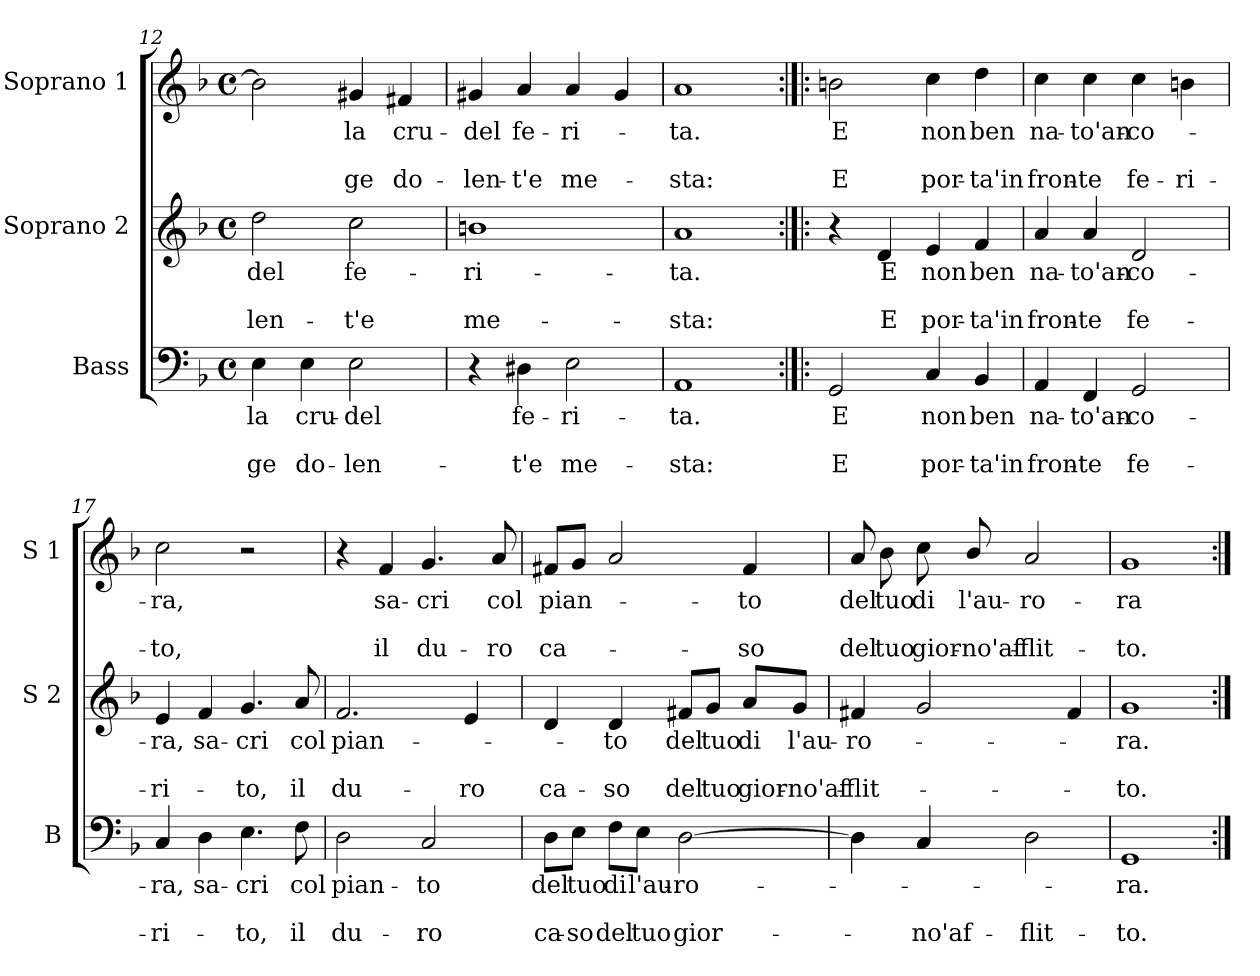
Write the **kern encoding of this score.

**kern	**text	**text	**text	**kern	**text	**text	**text	**kern	**text	**text	**text
*part3	*part3	*part3	*part3	*part2	*part2	*part2	*part2	*part1	*part1	*part1	*part1
*staff3	*staff3	*staff3	*staff3	*staff2	*staff2	*staff2	*staff2	*staff1	*staff1	*staff1	*staff1
*I"Bass	*	*	*	*I"Soprano 2	*	*	*	*I"Soprano 1	*	*	*
*I'B	*	*	*	*I'S 2	*	*	*	*I'S 1	*	*	*
*clefF4	*	*	*	*clefG2	*	*	*	*clefG2	*	*	*
*k[b-]	*	*	*	*k[b-]	*	*	*	*k[b-]	*	*	*
*F:	*	*	*	*F:	*	*	*	*F:	*	*	*
*M4/4	*	*	*	*M4/4	*	*	*	*M4/4	*	*	*
*met(c)	*	*	*	*met(c)	*	*	*	*met(c)	*	*	*
=12	=12	=12	=12	=12	=12	=12	=12	=12	=12	=12	=12
!	!LO:LY:b	!	!LO:LY:b	!	!LO:LY:b	!	!LO:LY:b	!	!	!	!
4E\	-la	.	-ge	2dd\	-del	.	-len-	2b\]	.	.	.
!	!LO:LY:b	!	!LO:LY:b	!	!	!	!	!	!	!	!
4E\	cru-	.	do-	.	.	.	.	.	.	.	.
!	!LO:LY:b	!	!LO:LY:b	!	!LO:LY:b	!	!LO:LY:b	!	!LO:LY:b	!	!LO:LY:b
2E\	-del	.	-len-	2cc\	fe-	.	-t'e	4g#X/	-la	.	-ge
!	!	!	!	!	!	!	!	!	!LO:LY:b	!	!LO:LY:b
.	.	.	.	.	.	.	.	4f#X/	cru-	.	do-
=13	=13	=13	=13	=13	=13	=13	=13	=13	=13	=13	=13
!	!	!	!	!	!LO:LY:b	!	!LO:LY:b	!	!LO:LY:b	!	!LO:LY:b
4r	.	.	.	1bn	-ri-	.	me-	4g#X/	-del	.	-len-
!	!LO:LY:b	!	!LO:LY:b	!	!	!	!	!	!LO:LY:b	!	!LO:LY:b
4D#X\	fe-	.	-t'e	.	.	.	.	4a/	fe-	.	-t'e
!	!LO:LY:b	!	!LO:LY:b	!	!	!	!	!	!LO:LY:b	!	!LO:LY:b
2E\	-ri-	.	me-	.	.	.	.	4a/	-ri-	.	me-
.	.	.	.	.	.	.	.	4g#/	.	.	.
=14	=14	=14	=14	=14	=14	=14	=14	=14	=14	=14	=14
!	!LO:LY:b	!	!LO:LY:b	!	!LO:LY:b	!	!LO:LY:b	!	!LO:LY:b	!	!LO:LY:b
1AA	-ta.	.	-sta:	1a	-ta.	.	-sta:	1a	-ta.	.	-sta:
!!LO:LB:g=z
=15:|!|:	=15:|!|:	=15:|!|:	=15:|!|:	=15:|!|:	=15:|!|:	=15:|!|:	=15:|!|:	=15:|!|:	=15:|!|:	=15:|!|:	=15:|!|:
!	!LO:LY:b	!	!LO:LY:b	!	!	!	!	!	!LO:LY:b	!	!LO:LY:b
2GG/	E	.	E	4r	.	.	.	2bn\	E	.	E
!	!	!	!	!	!LO:LY:b	!	!LO:LY:b	!	!	!	!
.	.	.	.	4d/	E	.	E	.	.	.	.
!	!LO:LY:b	!	!LO:LY:b	!	!LO:LY:b	!	!LO:LY:b	!	!LO:LY:b	!	!LO:LY:b
4C/	non	.	por-	4e/	non	.	por-	4cc\	non	.	por-
!	!LO:LY:b	!	!LO:LY:b	!	!LO:LY:b	!	!LO:LY:b	!	!LO:LY:b	!	!LO:LY:b
4BB-/	ben	.	-ta'in	4f/	ben	.	-ta'in	4dd\	ben	.	-ta'in
=16	=16	=16	=16	=16	=16	=16	=16	=16	=16	=16	=16
!	!LO:LY:b	!	!LO:LY:b	!	!LO:LY:b	!	!LO:LY:b	!	!LO:LY:b	!	!LO:LY:b
4AA/	na-	.	fron-	4a/	na-	.	fron-	4cc\	na-	.	fron-
!	!LO:LY:b	!	!LO:LY:b	!	!LO:LY:b	!	!LO:LY:b	!	!LO:LY:b	!	!LO:LY:b
4FF/	-to'an-	.	-te	4a/	-to'an-	.	-te	4cc\	-to'an-	.	-te
!	!LO:LY:b	!	!LO:LY:b	!	!LO:LY:b	!	!LO:LY:b	!	!LO:LY:b	!	!LO:LY:b
2GG/	-co-	.	fe-	2d/	-co-	.	fe-	4cc\	-co-	.	fe-
!	!	!	!	!	!	!	!	!	!	!	!LO:LY:b
.	.	.	.	.	.	.	.	4bn\	.	.	-ri-
=17	=17	=17	=17	=17	=17	=17	=17	=17	=17	=17	=17
!	!LO:LY:b	!	!LO:LY:b	!	!LO:LY:b	!	!LO:LY:b	!	!LO:LY:b	!	!LO:LY:b
4C/	-ra,	.	-ri-	4e/	-ra,	.	-ri-	2cc\	-ra,	.	-to,
!	!LO:LY:b	!	!	!	!LO:LY:b	!	!	!	!	!	!
4D\	sa-	.	.	4f/	sa-	.	.	.	.	.	.
!	!LO:LY:b	!	!LO:LY:b	!	!LO:LY:b	!	!LO:LY:b	!	!	!	!
4.E\	-cri	.	-to,	4.g/	-cri	.	-to,	2r	.	.	.
!	!LO:LY:b	!	!LO:LY:b	!	!LO:LY:b	!	!LO:LY:b	!	!	!	!
8F\	col	.	il	8a/	col	.	il	.	.	.	.
=18	=18	=18	=18	=18	=18	=18	=18	=18	=18	=18	=18
!	!LO:LY:b	!	!LO:LY:b	!	!LO:LY:b	!	!LO:LY:b	!	!	!	!
2D\	pian-	.	du-	2.f/	pian-	.	du-	4r	.	.	.
!	!	!	!	!	!	!	!	!	!LO:LY:b	!	!LO:LY:b
.	.	.	.	.	.	.	.	4f/	sa-	.	il
!	!LO:LY:b	!	!LO:LY:b	!	!	!	!	!	!LO:LY:b	!	!LO:LY:b
2C/	-to	.	-ro	.	.	.	.	4.g/	-cri	.	du-
!	!	!	!	!	!	!	!LO:LY:b	!	!	!	!
.	.	.	.	4e/	.	.	-ro	.	.	.	.
!	!	!	!	!	!	!	!	!	!LO:LY:b	!	!LO:LY:b
.	.	.	.	.	.	.	.	8a/	col	.	-ro
!!LO:LB:g=z
=19	=19	=19	=19	=19	=19	=19	=19	=19	=19	=19	=19
!	!LO:LY:b	!	!LO:LY:b	!	!	!	!LO:LY:b	!	!LO:LY:b	!	!LO:LY:b
8D\L	del	.	ca-	4d/	.	.	ca-	8f#X/L	pian-	.	ca-
!	!LO:LY:b	!	!LO:LY:b	!	!	!	!	!	!	!	!
8E\J	tuo	.	-so	.	.	.	.	8g/J	.	.	.
!	!LO:LY:b	!	!LO:LY:b	!	!LO:LY:b	!	!LO:LY:b	!	!	!	!
8F\L	di	.	del	4d/	-to	.	-so	2a/	.	.	.
!	!LO:LY:b	!	!LO:LY:b	!	!	!	!	!	!	!	!
8E\J	l'au-	.	tuo	.	.	.	.	.	.	.	.
!	!LO:LY:b	!	!LO:LY:b	!	!LO:LY:b	!	!LO:LY:b	!	!	!	!
[2D\	-ro-	.	gior-	8f#X/L	del	.	del	.	.	.	.
!	!	!	!	!	!LO:LY:b	!	!LO:LY:b	!	!	!	!
.	.	.	.	8g/J	tuo	.	tuo	.	.	.	.
!	!	!	!	!	!LO:LY:b	!	!LO:LY:b	!	!LO:LY:b	!	!LO:LY:b
.	.	.	.	8a/L	di	.	gior-	4f#/	-to	.	-so
!	!	!	!	!	!LO:LY:b	!	!LO:LY:b	!	!	!	!
.	.	.	.	8g/J	l'au-	.	-no'af-	.	.	.	.
=20	=20	=20	=20	=20	=20	=20	=20	=20	=20	=20	=20
!	!	!	!	!	!LO:LY:b	!	!LO:LY:b	!	!LO:LY:b	!	!LO:LY:b
4D\]	.	.	.	4f#X/	-ro-	.	-flit-	8a/	del	.	del
!	!	!	!	!	!	!	!	!	!LO:LY:b	!	!LO:LY:b
.	.	.	.	.	.	.	.	8b-\	tuo	.	tuo
!	!	!	!LO:LY:b	!	!	!	!	!	!LO:LY:b	!	!LO:LY:b
4C/	.	.	-no'af-	2g/	.	.	.	8cc\	di	.	gior-
!	!	!	!	!	!	!	!	!	!LO:LY:b	!	!LO:LY:b
.	.	.	.	.	.	.	.	8b-/	l'au-	.	-no'af-
!	!	!	!LO:LY:b	!	!	!	!	!	!LO:LY:b	!	!LO:LY:b
2D\	.	.	-flit-	.	.	.	.	2a/	-ro-	.	-flit-
.	.	.	.	4f#/	.	.	.	.	.	.	.
=21	=21	=21	=21	=21	=21	=21	=21	=21	=21	=21	=21
!	!LO:LY:b	!	!LO:LY:b	!	!LO:LY:b	!	!LO:LY:b	!	!LO:LY:b	!	!LO:LY:b
1GG	-ra.	.	-to.	1g	-ra.	.	-to.	1g	-ra	.	-to.
=:|!	=:|!	=:|!	=:|!	=:|!	=:|!	=:|!	=:|!	=:|!	=:|!	=:|!	=:|!
*-	*-	*-	*-	*-	*-	*-	*-	*-	*-	*-	*-
